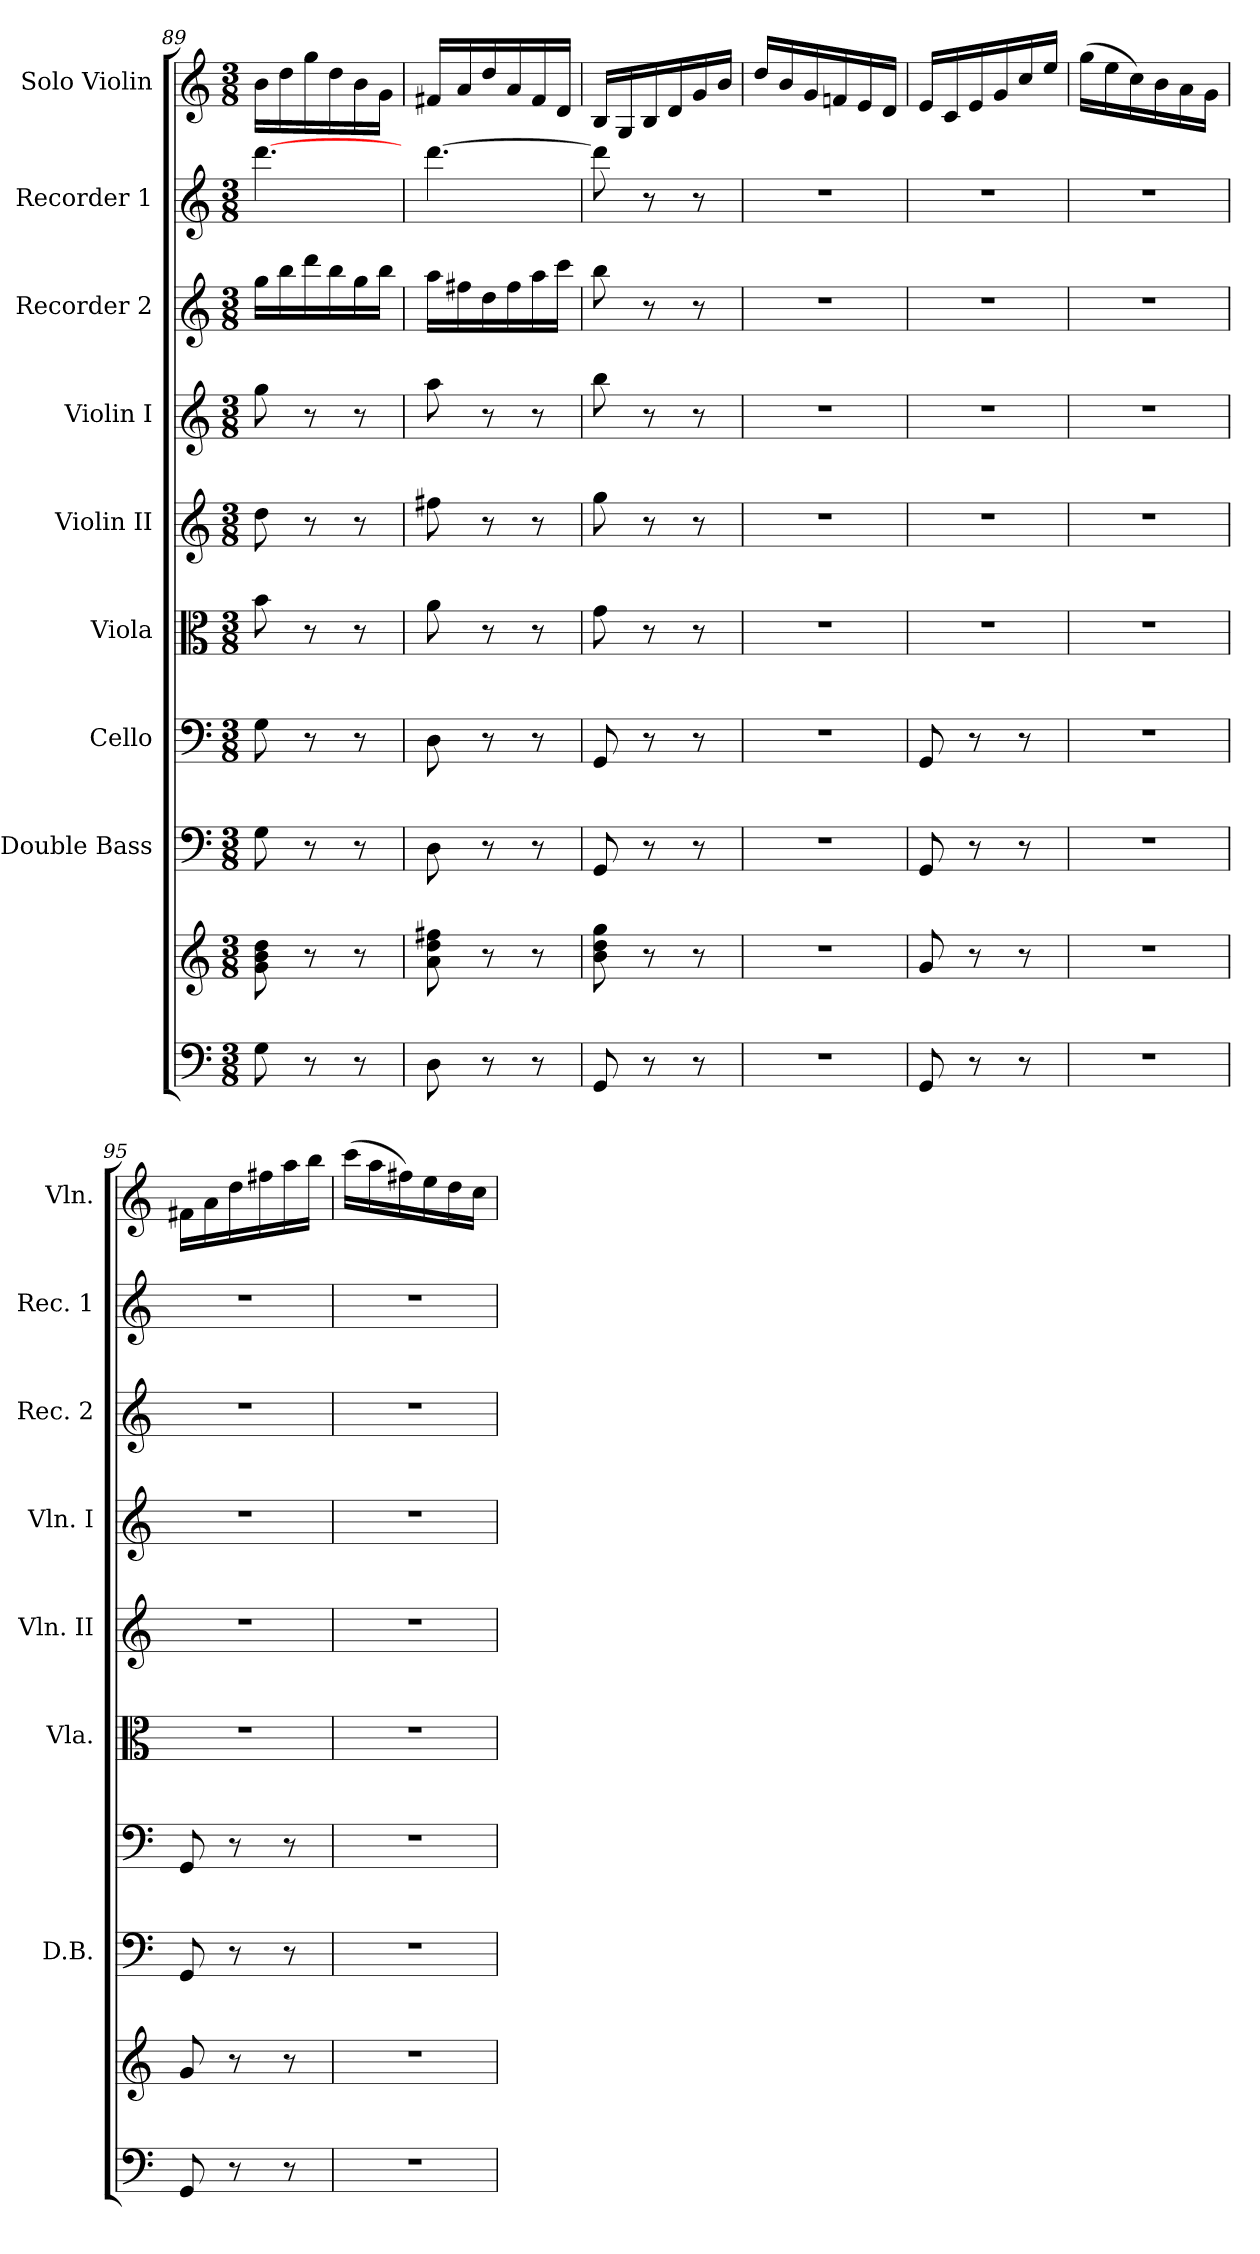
**kern	**kern	**kern	**kern	**kern	**kern	**kern	**kern	**kern	**kern
*part9	*part9	*part8	*part7	*part6	*part5	*part4	*part3	*part2	*part1
*staff10	*staff9	*staff8	*staff7	*staff6	*staff5	*staff4	*staff3	*staff2	*staff1
*	*	*I"Double Bass	*I"Cello	*I"Viola	*I"Violin II	*I"Violin I	*I"Recorder 2	*I"Recorder 1	*I"Solo Violin
*	*	*I'D.B.	*	*I'Vla.	*I'Vln. II	*I'Vln. I	*I'Rec. 2	*I'Rec. 1	*I'Vln.
*clefF4	*clefG2	*clefF4	*clefF4	*clefC3	*clefG2	*clefG2	*clefG2	*clefG2	*clefG2
*	*	*ITrd7c12	*	*	*	*	*	*	*
*M3/8	*M3/8	*M3/8	*M3/8	*M3/8	*M3/8	*M3/8	*M3/8	*M3/8	*M3/8
=89	=89	=89	=89	=89	=89	=89	=89	=89	=89
8G\	8g\ 8b\ 8dd\	8GG\	8G\	8b\	8dd\	8gg\	16gg\LL	[4.ddd\	16b\LL
.	.	.	.	.	.	.	16bb\	.	16dd\
8r	8r	8r	8r	8r	8r	8r	16ddd\	.	16gg\
.	.	.	.	.	.	.	16bb\	.	16dd\
8r	8r	8r	8r	8r	8r	8r	16gg\	.	16b\
.	.	.	.	.	.	.	16bb\JJ	.	16g\JJ
=90	=90	=90	=90	=90	=90	=90	=90	=90	=90
8D\	8a\ 8dd\ 8ff#\	8DD\	8D\	8a\	8ff#\	8aa\	16aa\LL	[4.ddd\	16f#/LL
.	.	.	.	.	.	.	16ff#\	.	16a/
8r	8r	8r	8r	8r	8r	8r	16dd\	.	16dd/
.	.	.	.	.	.	.	16ff#\	.	16a/
8r	8r	8r	8r	8r	8r	8r	16aa\	.	16f#/
.	.	.	.	.	.	.	16ccc\JJ	.	16d/JJ
=91	=91	=91	=91	=91	=91	=91	=91	=91	=91
8GG/	8b\ 8dd\ 8gg\	8GGG/	8GG/	8g\	8gg\	8bb\	8bb\	8ddd\]	16B/LL
.	.	.	.	.	.	.	.	.	16G/
8r	8r	8r	8r	8r	8r	8r	8r	8r	16B/
.	.	.	.	.	.	.	.	.	16d/
8r	8r	8r	8r	8r	8r	8r	8r	8r	16g/
.	.	.	.	.	.	.	.	.	16b/JJ
=92	=92	=92	=92	=92	=92	=92	=92	=92	=92
4.r	4.r	4.r	4.r	4.r	4.r	4.r	4.r	4.r	16dd/LL
.	.	.	.	.	.	.	.	.	16b/
.	.	.	.	.	.	.	.	.	16g/
.	.	.	.	.	.	.	.	.	16fn/
.	.	.	.	.	.	.	.	.	16e/
.	.	.	.	.	.	.	.	.	16d/JJ
=93	=93	=93	=93	=93	=93	=93	=93	=93	=93
8GG/	8g/	8GGG/	8GG/	4.r	4.r	4.r	4.r	4.r	16e/LL
.	.	.	.	.	.	.	.	.	16c/
8r	8r	8r	8r	.	.	.	.	.	16e/
.	.	.	.	.	.	.	.	.	16g/
8r	8r	8r	8r	.	.	.	.	.	16cc/
.	.	.	.	.	.	.	.	.	16ee/JJ
=94	=94	=94	=94	=94	=94	=94	=94	=94	=94
4.r	4.r	4.r	4.r	4.r	4.r	4.r	4.r	4.r	(>16gg\LL
.	.	.	.	.	.	.	.	.	16ee\
.	.	.	.	.	.	.	.	.	16cc\)
.	.	.	.	.	.	.	.	.	16b\
.	.	.	.	.	.	.	.	.	16a\
.	.	.	.	.	.	.	.	.	16g\JJ
=95	=95	=95	=95	=95	=95	=95	=95	=95	=95
8GG/	8g/	8GGG/	8GG/	4.r	4.r	4.r	4.r	4.r	16f#\LL
.	.	.	.	.	.	.	.	.	16a\
8r	8r	8r	8r	.	.	.	.	.	16dd\
.	.	.	.	.	.	.	.	.	16ff#\
8r	8r	8r	8r	.	.	.	.	.	16aa\
.	.	.	.	.	.	.	.	.	16bb\JJ
=96	=96	=96	=96	=96	=96	=96	=96	=96	=96
4.r	4.r	4.r	4.r	4.r	4.r	4.r	4.r	4.r	(>16ccc\LL
.	.	.	.	.	.	.	.	.	16aa\
.	.	.	.	.	.	.	.	.	16ff#\)
.	.	.	.	.	.	.	.	.	16ee\
.	.	.	.	.	.	.	.	.	16dd\
.	.	.	.	.	.	.	.	.	16cc\JJ
=	=	=	=	=	=	=	=	=	=
*-	*-	*-	*-	*-	*-	*-	*-	*-	*-
